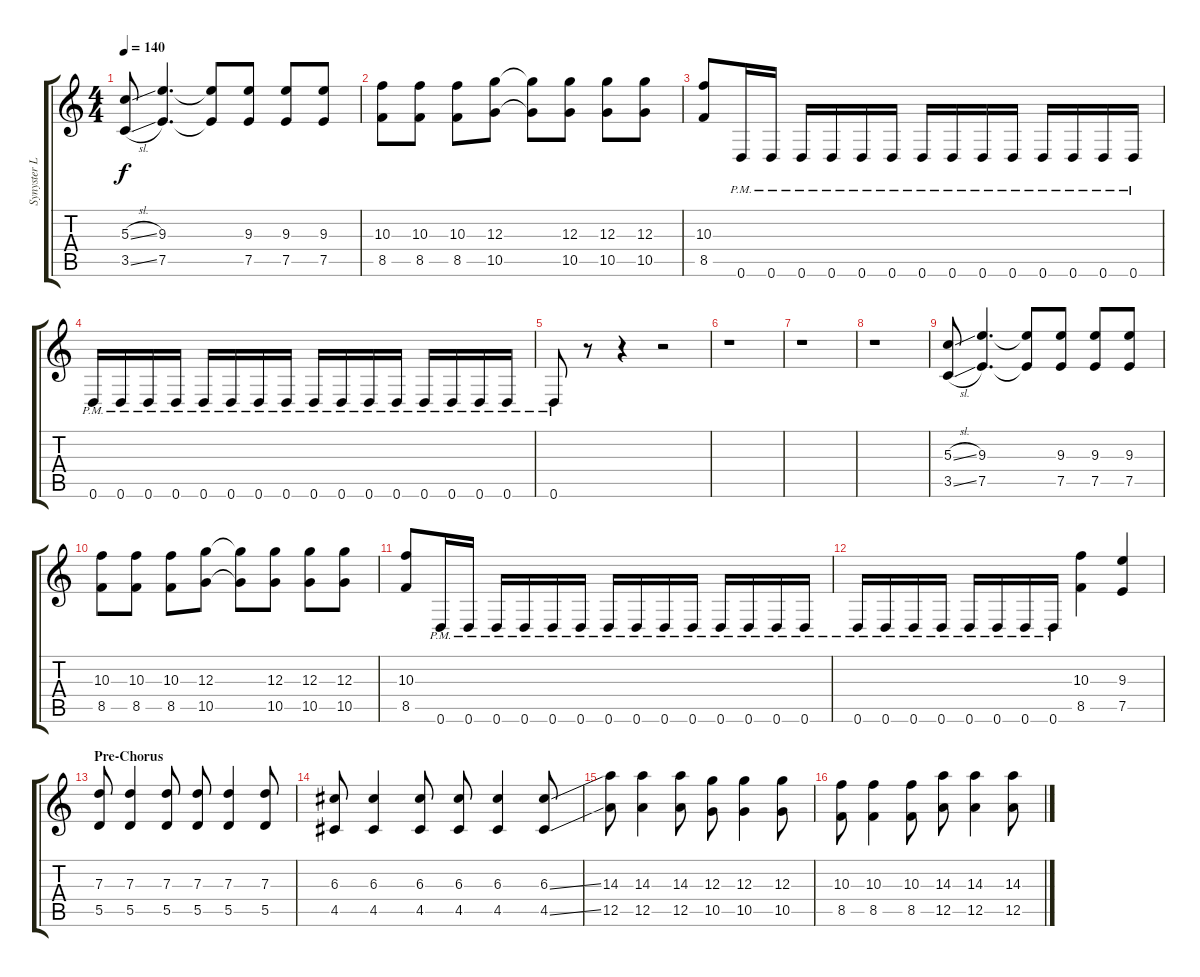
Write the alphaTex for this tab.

\track ("Synyster Lead 2" "Synyster L") {instrument overdrivenguitar}
\staff {score tabs}
\tuning (E4 B3 G3 D3 A2 D2) {hide}
\ts (4 4)
\tempo 140
\clef g2
\ks c
(5.3{sl} 3.5{sl}).8{dy f} (9.3 7.5).4{d} (9.3{t} 7.5{t}).8 (9.3 7.5).8 (9.3 7.5).8 (9.3 7.5).8 |
(10.3 8.5).8 (10.3 8.5).8 (10.3 8.5).8 (12.3 10.5).8 (12.3{t} 10.5{t}).8 (12.3 10.5).8 (12.3 10.5).8 (12.3 10.5).8 |
(10.3 8.5).8 0.6{pm}.16 0.6{pm}.16 0.6{pm}.16 0.6{pm}.16 0.6{pm}.16 0.6{pm}.16 0.6{pm}.16 0.6{pm}.16 0.6{pm}.16 0.6{pm}.16 0.6{pm}.16 0.6{pm}.16 0.6{pm}.16 0.6{pm}.16 |
0.6{pm}.16 0.6{pm}.16 0.6{pm}.16 0.6{pm}.16 0.6{pm}.16 0.6{pm}.16 0.6{pm}.16 0.6{pm}.16 0.6{pm}.16 0.6{pm}.16 0.6{pm}.16 0.6{pm}.16 0.6{pm}.16 0.6{pm}.16 0.6{pm}.16 0.6{pm}.16 |
0.6{pm}.8 r.8 r.4 r.2 |
r.1 |
r.1 |
r.1 |
(5.3{sl} 3.5{sl}).8 (9.3 7.5).4{d} (9.3{t} 7.5{t}).8 (9.3 7.5).8 (9.3 7.5).8 (9.3 7.5).8 |
(10.3 8.5).8 (10.3 8.5).8 (10.3 8.5).8 (12.3 10.5).8 (12.3{t} 10.5{t}).8 (12.3 10.5).8 (12.3 10.5).8 (12.3 10.5).8 |
(10.3 8.5).8 0.6{pm}.16 0.6{pm}.16 0.6{pm}.16 0.6{pm}.16 0.6{pm}.16 0.6{pm}.16 0.6{pm}.16 0.6{pm}.16 0.6{pm}.16 0.6{pm}.16 0.6{pm}.16 0.6{pm}.16 0.6{pm}.16 0.6{pm}.16 |
0.6{pm}.16 0.6{pm}.16 0.6{pm}.16 0.6{pm}.16 0.6{pm}.16 0.6{pm}.16 0.6{pm}.16 0.6{pm}.16 (10.3 8.5).4 (9.3 7.5).4 |
\section ("" "Pre-Chorus")
(7.3 5.5).8 (7.3 5.5).4 (7.3 5.5).8 (7.3 5.5).8 (7.3 5.5).4 (7.3 5.5).8 |
(6.3 4.5).8 (6.3 4.5).4 (6.3 4.5).8 (6.3 4.5).8 (6.3 4.5).4 (6.3{ss} 4.5{ss}).8 |
(14.3 12.5).8 (14.3 12.5).4 (14.3 12.5).8 (12.3 10.5).8 (12.3 10.5).4 (12.3 10.5).8 |
(10.3 8.5).8 (10.3 8.5).4 (10.3 8.5).8 (14.3 12.5).8 (14.3 12.5).4 (14.3 12.5).8
